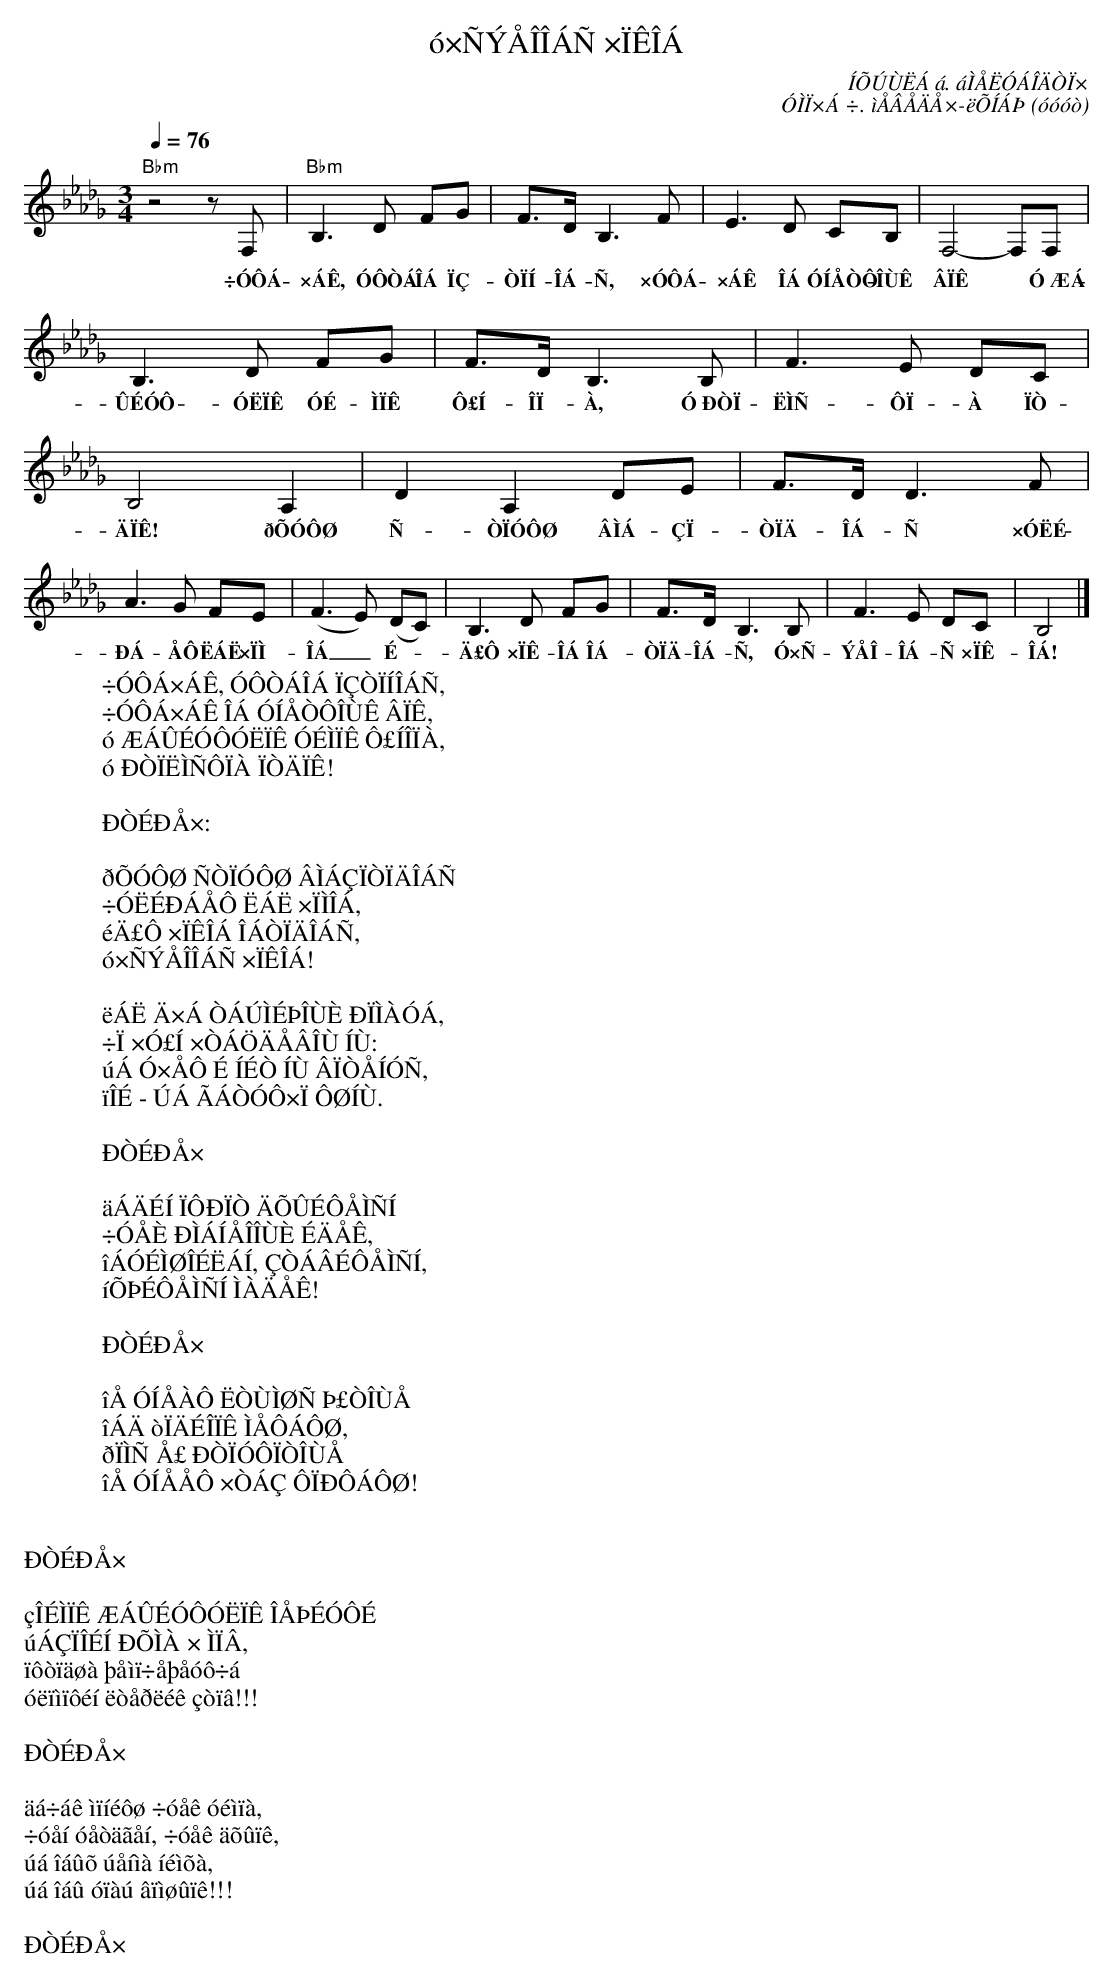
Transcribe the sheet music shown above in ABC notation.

X:1
T:ó×ÑÝÅÎÎÁÑ ×ÏÊÎÁ
M:3/4
C:ÍÕÚÙËÁ á. áÌÅËÓÁÎÄÒÏ×
C:ÓÌÏ×Á ÷. ìÅÂÅÄÅ×-ëÕÍÁÞ
O:óóóò
L:1/8
Q:1/4=76 % tempo
K:Db treble
"Bbm"z4 z F,|"Bbm"B,3 D FG|F>D B,3 F|E3 D CB,|F,4-F,F,|
w: ÷ÓÔÁ- ×ÁÊ, ÓÔÒÁ- ÎÁ ÏÇ- ÒÏÍ- ÎÁ- Ñ, ×ÓÔÁ- ×ÁÊ ÎÁ ÓÍÅÒÔ-ÎÙÊ ÂÏÊ * Ó~ÆÁ-
B,3 D FG|F>D B,3 B,|F3 E DC|B,4 A,2|D2 A,2 DE|F>D D3 F|
w:ÛÉÓÔ- ÓËÏÊ ÓÉ- ÌÏÊ Ô£Í- ÎÏ- À, Ó~ÐÒÏ- ËÌÑ- ÔÏ- À ÏÒ- ÄÏÊ! ðÕÓÔØ Ñ- ÒÏÓÔØ ÂÌÁ- ÇÏ- ÒÏÄ- ÎÁ- Ñ ×ÓËÉ-
A3 G FE|(F3E) (DC)|B,3 D FG|F>D B,3 B,|F3 E DC|B,4|]
w: ÐÁ- ÅÔ ËÁË ×ÏÌ- ÎÁ_  É- _  Ä£Ô ×ÏÊ- ÎÁ ÎÁ- ÒÏÄ- ÎÁ- Ñ, Ó×Ñ- ÝÅÎ- ÎÁ- Ñ ×ÏÊ- ÎÁ!
W: ÷ÓÔÁ×ÁÊ, ÓÔÒÁÎÁ ÏÇÒÏÍÎÁÑ,
W: ÷ÓÔÁ×ÁÊ ÎÁ ÓÍÅÒÔÎÙÊ ÂÏÊ,
W: ó ÆÁÛÉÓÔÓËÏÊ ÓÉÌÏÊ Ô£ÍÎÏÀ,
W: ó ÐÒÏËÌÑÔÏÀ ÏÒÄÏÊ!
W:
W: ÐÒÉÐÅ×:
W:
W: ðÕÓÔØ ÑÒÏÓÔØ ÂÌÁÇÏÒÏÄÎÁÑ
W: ÷ÓËÉÐÁÅÔ ËÁË ×ÏÌÎÁ,
W: éÄ£Ô ×ÏÊÎÁ ÎÁÒÏÄÎÁÑ,
W: ó×ÑÝÅÎÎÁÑ ×ÏÊÎÁ!
W:
W: ëÁË Ä×Á ÒÁÚÌÉÞÎÙÈ ÐÏÌÀÓÁ,
W: ÷Ï ×Ó£Í ×ÒÁÖÄÅÂÎÙ ÍÙ:
W: úÁ Ó×ÅÔ É ÍÉÒ ÍÙ ÂÏÒÅÍÓÑ,
W: ïÎÉ - ÚÁ ÃÁÒÓÔ×Ï ÔØÍÙ.
W:
W: ÐÒÉÐÅ×
W:
W: äÁÄÉÍ ÏÔÐÏÒ ÄÕÛÉÔÅÌÑÍ
W: ÷ÓÅÈ ÐÌÁÍÅÎÎÙÈ ÉÄÅÊ,
W: îÁÓÉÌØÎÉËÁÍ, ÇÒÁÂÉÔÅÌÑÍ,
W: íÕÞÉÔÅÌÑÍ ÌÀÄÅÊ!
W:
W: ÐÒÉÐÅ×
W:
W: îÅ ÓÍÅÀÔ ËÒÙÌØÑ Þ£ÒÎÙÅ
W: îÁÄ òÏÄÉÎÏÊ ÌÅÔÁÔØ,
W: ðÏÌÑ Å£ ÐÒÏÓÔÏÒÎÙÅ
W: îÅ ÓÍÅÅÔ ×ÒÁÇ ÔÏÐÔÁÔØ!
W:
W: ÐÒÉÐÅ×
W:
W: çÎÉÌÏÊ ÆÁÛÉÓÔÓËÏÊ ÎÅÞÉÓÔÉ
W: úÁÇÏÎÉÍ ÐÕÌÀ × ÌÏÂ,
W: ïôòïäøà þåìï÷åþåóô÷á
W: óëïìïôéí ëòåðëéê çòïâ!!!
W:
W: ÐÒÉÐÅ×
W:
W: äá÷áê ìïíéôø ÷óåê óéìïà,
W: ÷óåí óåòäãåí, ÷óåê äõûïê,
W: úá îáûõ úåíìà íéìõà,
W: úá îáû óïàú âïìøûïê!!!
W:
W: ÐÒÉÐÅ×
W:
W:
